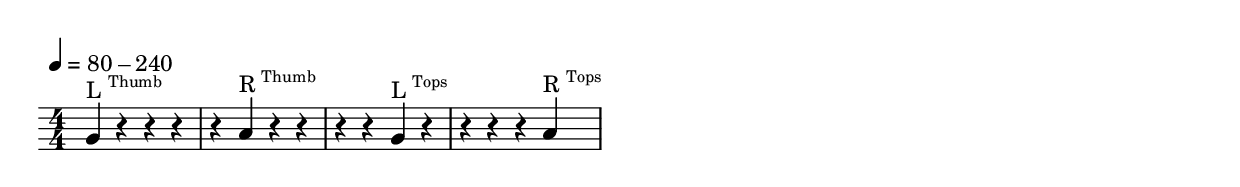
\version "2.24.1"
\include "../global.ly"

\layout {
  indent = -3.5
}

\relative {
  \defaultScoreSettings
  \tempo 4 = 80 - 240
  \time 4/4

    g'4^\LThumbTop r            r           r
      r            a^\RThumbTop r           r
      r            r            g^\LTopsTop r
      r            r            r           a^\RTopsTop

}